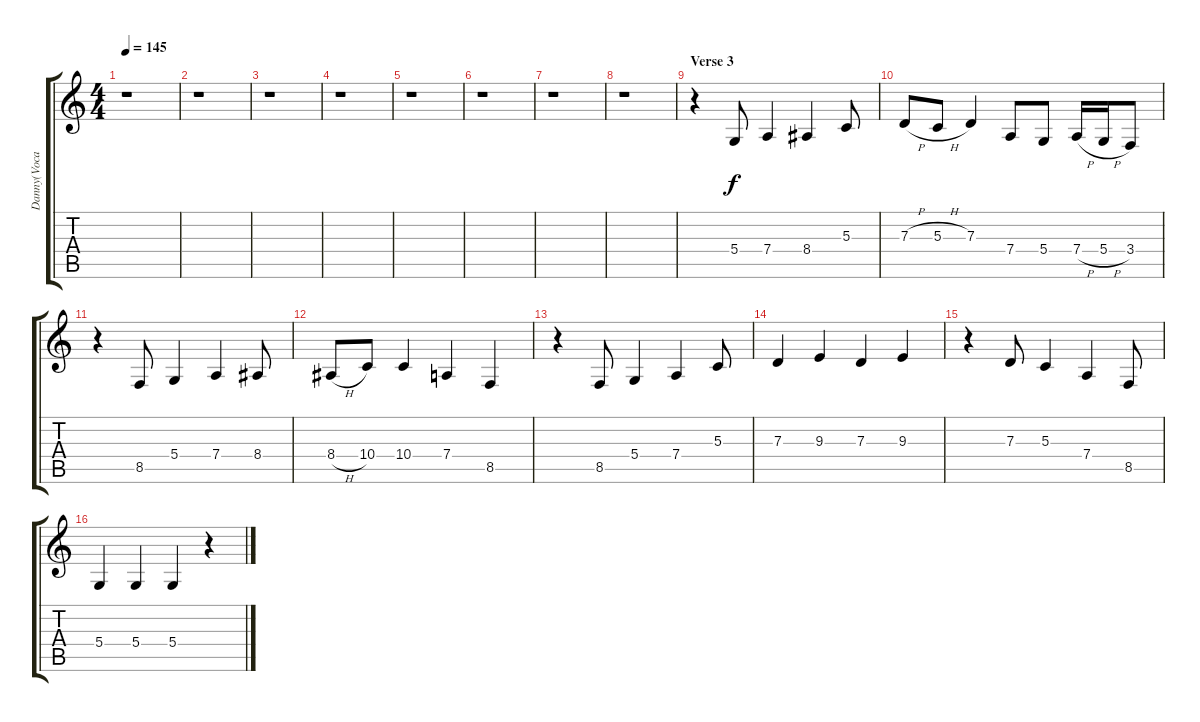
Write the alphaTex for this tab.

\track ("Danny(Vocals)" "Danny(Voca") {instrument oboe}
\staff {score tabs}
\tuning (E4 B3 G3 D3 A2 E2) {hide}
\ts (4 4)
\tempo 145
\clef g2
\ks c
r.1{dy f} |
r.1 |
r.1 |
r.1 |
r.1 |
r.1 |
r.1 |
r.1 |
\section ("" "Verse 3")
r.4 5.4.8 7.4.4 8.4.4 5.3.8 |
7.3{h}.8 5.3{h}.8 7.3.4 7.4.8 5.4.8 7.4{h}.16 5.4{h}.16 3.4.8 |
r.4 8.5.8 5.4.4 7.4.4 8.4.8 |
8.4{h}.8 10.4.8 10.4.4 7.4.4 8.5.4 |
r.4 8.5.8 5.4.4 7.4.4 5.3.8 |
7.3.4 9.3.4 7.3.4 9.3.4 |
r.4 7.3.8 5.3.4 7.4.4 8.5.8 |
5.4.4 5.4.4 5.4.4 r.4
